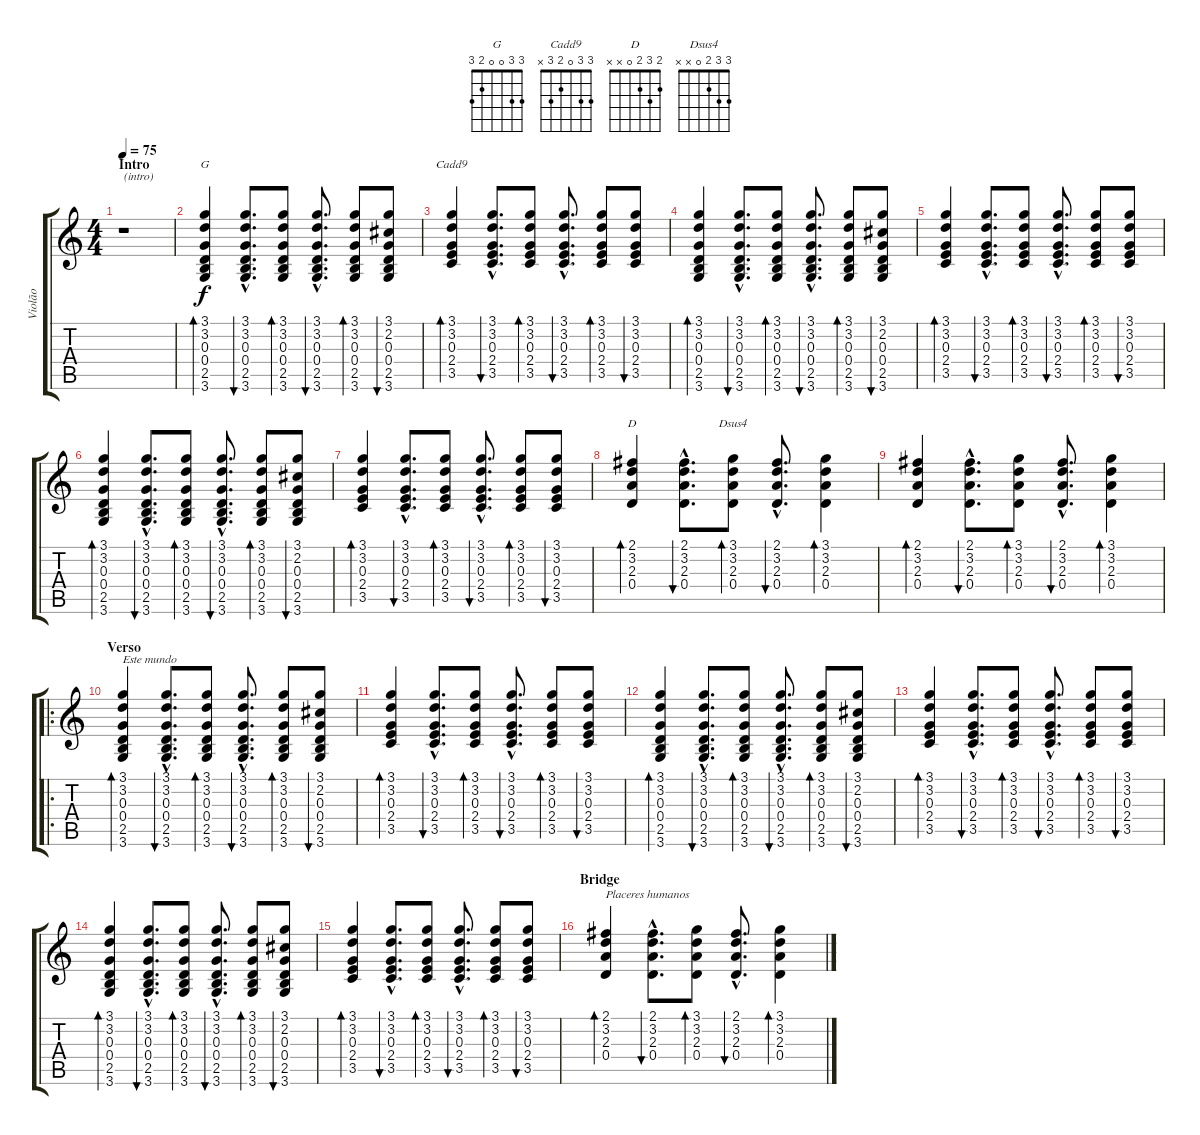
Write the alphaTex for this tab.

\track ("Violão" "Violão") {instrument acousticguitarsteel}
\staff {score tabs}
\tuning (E4 B3 G3 D3 A2 E2) {hide}
\chord ("G" 3 3 0 0 2 3)
\chord ("Cadd9" 3 3 0 2 3 x)
\chord ("D" 2 3 2 0 x x)
\chord ("Dsus4" 3 3 2 0 x x)
\ts (4 4)
\section ("" "Intro")
\tempo 75
\clef g2
\ks c
r.1{txt "(intro)" dy f instrument acousticguitarsteel} |
(3.1 3.2 0.3 0.4 2.5 3.6).4{bd 30 ch "G"} (3.1{hac} 3.2{hac} 0.3{hac} 0.4{hac} 2.5{hac} 3.6{hac}).8{d bu 30} (3.1 3.2 0.3 0.4 2.5 3.6).8{bd 30} (3.1{hac} 3.2{hac} 0.3{hac} 0.4{hac} 2.5{hac} 3.6{hac}).8{d bu 30} (3.1 3.2 0.3 0.4 2.5 3.6).8{bd 30} (3.1 2.2 0.3 0.4 2.5 3.6).8{bu 30} |
(3.1 3.2 0.3 2.4 3.5).4{bd 30 ch "Cadd9"} (3.1{hac} 3.2{hac} 0.3{hac} 2.4{hac} 3.5{hac}).8{d bu 30} (3.1 3.2 0.3 2.4 3.5).8{bd 30} (3.1{hac} 3.2{hac} 0.3{hac} 2.4{hac} 3.5{hac}).8{d bu 30} (3.1 3.2 0.3 2.4 3.5).8{bd 30} (3.1 3.2 0.3 2.4 3.5).8{bu 30} |
(3.1 3.2 0.3 0.4 2.5 3.6).4{bd 30} (3.1{hac} 3.2{hac} 0.3{hac} 0.4{hac} 2.5{hac} 3.6{hac}).8{d bu 30} (3.1 3.2 0.3 0.4 2.5 3.6).8{bd 30} (3.1{hac} 3.2{hac} 0.3{hac} 0.4{hac} 2.5{hac} 3.6{hac}).8{d bu 30} (3.1 3.2 0.3 0.4 2.5 3.6).8{bd 30} (3.1 2.2 0.3 0.4 2.5 3.6).8{bu 30} |
(3.1 3.2 0.3 2.4 3.5).4{bd 30} (3.1{hac} 3.2{hac} 0.3{hac} 2.4{hac} 3.5{hac}).8{d bu 30} (3.1 3.2 0.3 2.4 3.5).8{bd 30} (3.1{hac} 3.2{hac} 0.3{hac} 2.4{hac} 3.5{hac}).8{d bu 30} (3.1 3.2 0.3 2.4 3.5).8{bd 30} (3.1 3.2 0.3 2.4 3.5).8{bu 30} |
(3.1 3.2 0.3 0.4 2.5 3.6).4{bd 30} (3.1{hac} 3.2{hac} 0.3{hac} 0.4{hac} 2.5{hac} 3.6{hac}).8{d bu 30} (3.1 3.2 0.3 0.4 2.5 3.6).8{bd 30} (3.1{hac} 3.2{hac} 0.3{hac} 0.4{hac} 2.5{hac} 3.6{hac}).8{d bu 30} (3.1 3.2 0.3 0.4 2.5 3.6).8{bd 30} (3.1 2.2 0.3 0.4 2.5 3.6).8{bu 30} |
(3.1 3.2 0.3 2.4 3.5).4{bd 30} (3.1{hac} 3.2{hac} 0.3{hac} 2.4{hac} 3.5{hac}).8{d bu 30} (3.1 3.2 0.3 2.4 3.5).8{bd 30} (3.1{hac} 3.2{hac} 0.3{hac} 2.4{hac} 3.5{hac}).8{d bu 30} (3.1 3.2 0.3 2.4 3.5).8{bd 30} (3.1 3.2 0.3 2.4 3.5).8{bu 30} |
(2.1 3.2 2.3 0.4).4{bd 30 ch "D"} (2.1{hac} 3.2{hac} 2.3{hac} 0.4{hac}).8{d bu 30} (3.1 3.2 2.3 0.4).8{bd 30 ch "Dsus4"} (2.1{hac} 3.2{hac} 2.3{hac} 0.4{hac}).8{d bu 30} (3.1 3.2 2.3 0.4).4{bd 30} |
(2.1 3.2 2.3 0.4).4{bd 30} (2.1{hac} 3.2{hac} 2.3{hac} 0.4{hac}).8{d bu 30} (3.1 3.2 2.3 0.4).8{bd 30} (2.1{hac} 3.2{hac} 2.3{hac} 0.4{hac}).8{d bu 30} (3.1 3.2 2.3 0.4).4{bd 30} |
\ro
\section ("" "Verso")
(3.1 3.2 0.3 0.4 2.5 3.6).4{bd 30 txt "Este mundo"} (3.1{hac} 3.2{hac} 0.3{hac} 0.4{hac} 2.5{hac} 3.6{hac}).8{d bu 30} (3.1 3.2 0.3 0.4 2.5 3.6).8{bd 30} (3.1{hac} 3.2{hac} 0.3{hac} 0.4{hac} 2.5{hac} 3.6{hac}).8{d bu 30} (3.1 3.2 0.3 0.4 2.5 3.6).8{bd 30} (3.1 2.2 0.3 0.4 2.5 3.6).8{bu 30} |
(3.1 3.2 0.3 2.4 3.5).4{bd 30} (3.1{hac} 3.2{hac} 0.3{hac} 2.4{hac} 3.5{hac}).8{d bu 30} (3.1 3.2 0.3 2.4 3.5).8{bd 30} (3.1{hac} 3.2{hac} 0.3{hac} 2.4{hac} 3.5{hac}).8{d bu 30} (3.1 3.2 0.3 2.4 3.5).8{bd 30} (3.1 3.2 0.3 2.4 3.5).8{bu 30} |
(3.1 3.2 0.3 0.4 2.5 3.6).4{bd 30} (3.1{hac} 3.2{hac} 0.3{hac} 0.4{hac} 2.5{hac} 3.6{hac}).8{d bu 30} (3.1 3.2 0.3 0.4 2.5 3.6).8{bd 30} (3.1{hac} 3.2{hac} 0.3{hac} 0.4{hac} 2.5{hac} 3.6{hac}).8{d bu 30} (3.1 3.2 0.3 0.4 2.5 3.6).8{bd 30} (3.1 2.2 0.3 0.4 2.5 3.6).8{bu 30} |
(3.1 3.2 0.3 2.4 3.5).4{bd 30} (3.1{hac} 3.2{hac} 0.3{hac} 2.4{hac} 3.5{hac}).8{d bu 30} (3.1 3.2 0.3 2.4 3.5).8{bd 30} (3.1{hac} 3.2{hac} 0.3{hac} 2.4{hac} 3.5{hac}).8{d bu 30} (3.1 3.2 0.3 2.4 3.5).8{bd 30} (3.1 3.2 0.3 2.4 3.5).8{bu 30} |
(3.1 3.2 0.3 0.4 2.5 3.6).4{bd 30} (3.1{hac} 3.2{hac} 0.3{hac} 0.4{hac} 2.5{hac} 3.6{hac}).8{d bu 30} (3.1 3.2 0.3 0.4 2.5 3.6).8{bd 30} (3.1{hac} 3.2{hac} 0.3{hac} 0.4{hac} 2.5{hac} 3.6{hac}).8{d bu 30} (3.1 3.2 0.3 0.4 2.5 3.6).8{bd 30} (3.1 2.2 0.3 0.4 2.5 3.6).8{bu 30} |
(3.1 3.2 0.3 2.4 3.5).4{bd 30} (3.1{hac} 3.2{hac} 0.3{hac} 2.4{hac} 3.5{hac}).8{d bu 30} (3.1 3.2 0.3 2.4 3.5).8{bd 30} (3.1{hac} 3.2{hac} 0.3{hac} 2.4{hac} 3.5{hac}).8{d bu 30} (3.1 3.2 0.3 2.4 3.5).8{bd 30} (3.1 3.2 0.3 2.4 3.5).8{bu 30} |
\section ("" "Bridge")
(2.1 3.2 2.3 0.4).4{bd 30 txt "Placeres humanos"} (2.1{hac} 3.2{hac} 2.3{hac} 0.4{hac}).8{d bu 30} (3.1 3.2 2.3 0.4).8{bd 30} (2.1{hac} 3.2{hac} 2.3{hac} 0.4{hac}).8{d bu 30} (3.1 3.2 2.3 0.4).4{bd 30}
